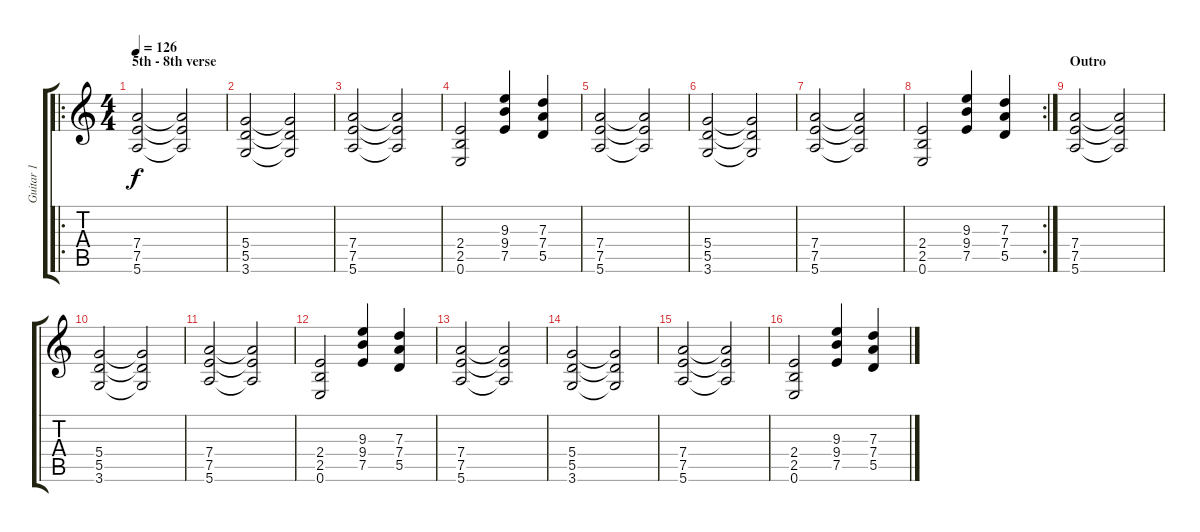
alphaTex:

\track ("Guitar 1" "Guitar 1") {instrument distortionguitar}
\staff {score tabs}
\tuning (E4 B3 G3 D3 A2 E2) {hide}
\ro
\ts (4 4)
\section ("" "5th - 8th verse")
\tempo 126
\clef g2
\ks c
(7.4 7.5 5.6).2{dy f} (7.4{t} 7.5{t} 5.6{t}).2 |
(5.4 5.5 3.6).2 (5.4{t} 5.5{t} 3.6{t}).2 |
(7.4 7.5 5.6).2 (7.4{t} 7.5{t} 5.6{t}).2 |
(2.4 2.5 0.6).2 (9.3 9.4 7.5).4 (7.3 7.4 5.5).4 |
(7.4 7.5 5.6).2 (7.4{t} 7.5{t} 5.6{t}).2 |
(5.4 5.5 3.6).2 (5.4{t} 5.5{t} 3.6{t}).2 |
(7.4 7.5 5.6).2 (7.4{t} 7.5{t} 5.6{t}).2 |
\rc 2
(2.4 2.5 0.6).2 (9.3 9.4 7.5).4 (7.3 7.4 5.5).4 |
\section ("" "Outro")
(7.4 7.5 5.6).2 (7.4{t} 7.5{t} 5.6{t}).2 |
(5.4 5.5 3.6).2 (5.4{t} 5.5{t} 3.6{t}).2 |
(7.4 7.5 5.6).2 (7.4{t} 7.5{t} 5.6{t}).2 |
(2.4 2.5 0.6).2 (9.3 9.4 7.5).4 (7.3 7.4 5.5).4 |
(7.4 7.5 5.6).2 (7.4{t} 7.5{t} 5.6{t}).2 |
(5.4 5.5 3.6).2 (5.4{t} 5.5{t} 3.6{t}).2 |
(7.4 7.5 5.6).2 (7.4{t} 7.5{t} 5.6{t}).2 |
(2.4 2.5 0.6).2 (9.3 9.4 7.5).4 (7.3 7.4 5.5).4
